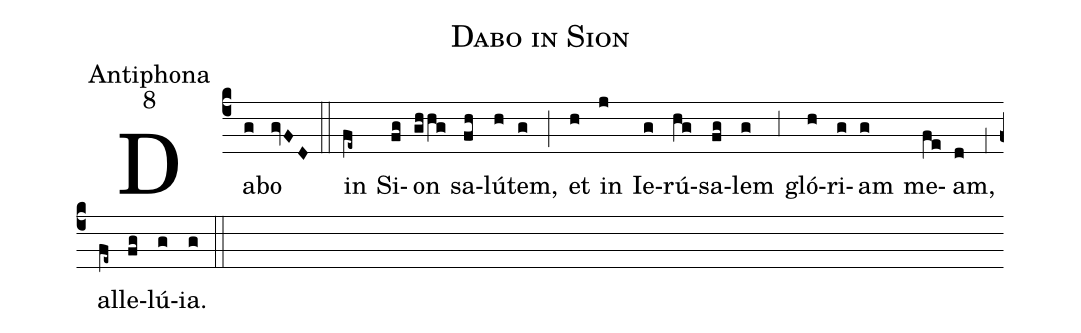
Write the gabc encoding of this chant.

name:Dabo in Sion;
office-part:Antiphona;
mode:8;
%%
(c4) Da(g)bo(gvFD) (::)
in(fe~) Si(fg)on(ghhg) sa(fh)lú(h)tem,(g) (;) et(h) in(j) Ie(g)rú(hg)sa(fg)lem(g) (,3) gló(h)ri(g)am(g) me(fe)am,(d) (,1) al(fe~)le(fg)lú(g)ia.(g) (::)
